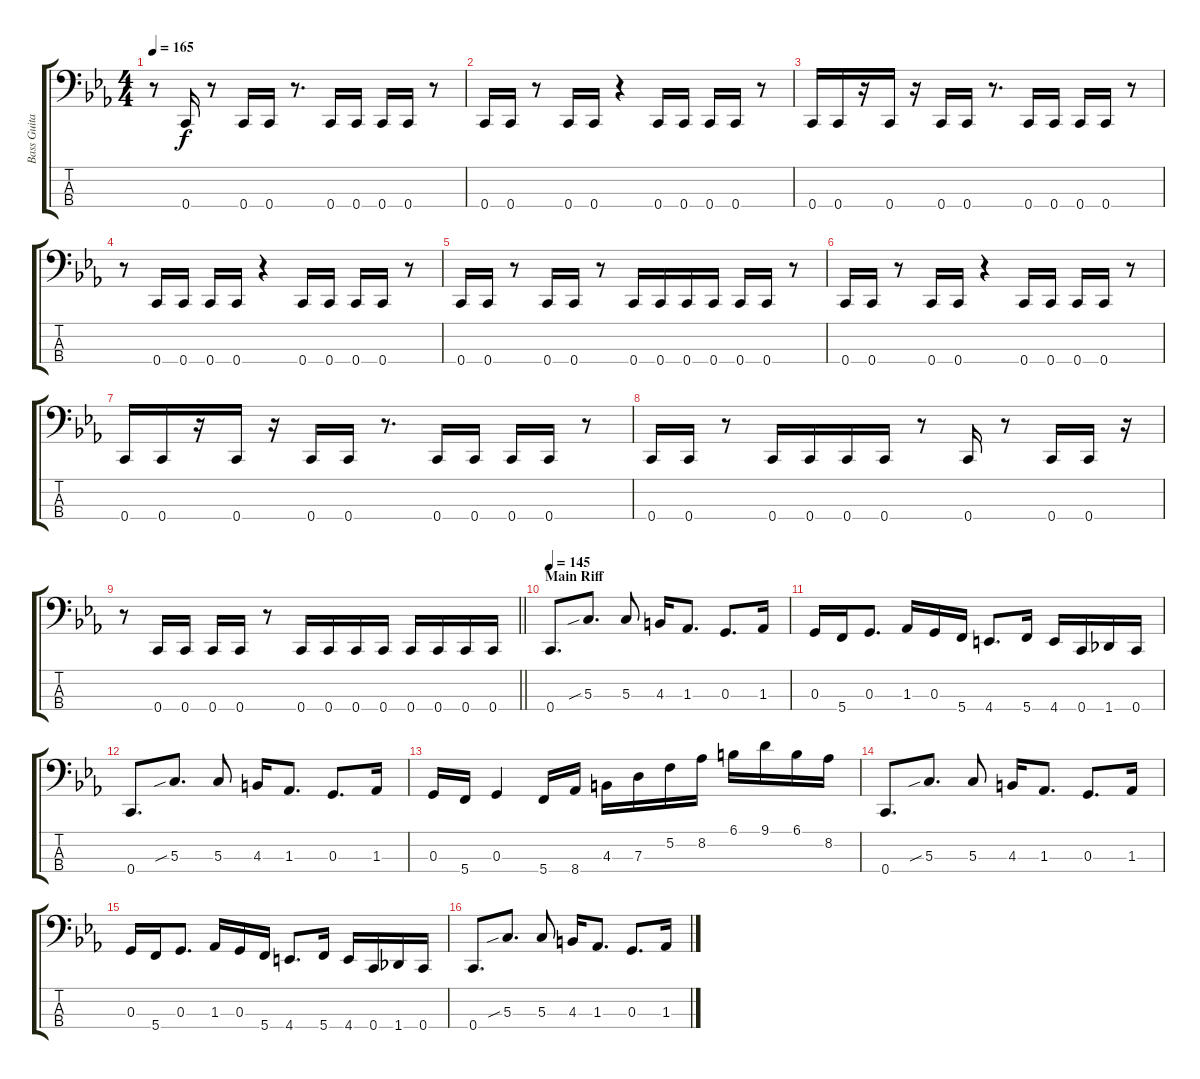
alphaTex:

\track ("Bass Guitar" "Bass Guita") {instrument electricbassfinger}
\staff {score tabs}
\tuning (F2 C2 G1 C1) {hide}
\ts (4 4)
\tempo 165
\clef f4
\ks eb
r.8{dy f} 0.4.16 r.8 0.4.16 0.4.16 r.8{d} 0.4.16 0.4.16 0.4.16 0.4.16 r.8 |
0.4.16 0.4.16 r.8 0.4.16 0.4.16 r.4 0.4.16 0.4.16 0.4.16 0.4.16 r.8 |
0.4.16 0.4.16 r.16 0.4.16 r.16 0.4.16 0.4.16 r.8{d} 0.4.16 0.4.16 0.4.16 0.4.16 r.8 |
r.8 0.4.16 0.4.16 0.4.16 0.4.16 r.4 0.4.16 0.4.16 0.4.16 0.4.16 r.8 |
0.4.16 0.4.16 r.8 0.4.16 0.4.16 r.8 0.4.16 0.4.16 0.4.16 0.4.16 0.4.16 0.4.16 r.8 |
0.4.16 0.4.16 r.8 0.4.16 0.4.16 r.4 0.4.16 0.4.16 0.4.16 0.4.16 r.8 |
0.4.16 0.4.16 r.16 0.4.16 r.16 0.4.16 0.4.16 r.8{d} 0.4.16 0.4.16 0.4.16 0.4.16 r.8 |
0.4.16 0.4.16 r.8 0.4.16 0.4.16 0.4.16 0.4.16 r.8 0.4.16 r.8 0.4.16 0.4.16 r.16 |
\barLineRight lightlight
r.8 0.4.16 0.4.16 0.4.16 0.4.16 r.8 0.4.16 0.4.16 0.4.16 0.4.16 0.4.16 0.4.16 0.4.16 0.4.16 |
\section ("" "Main Riff")
\tempo 145
0.4.8{d} 5.3{sib}.8{d} 5.3.8 4.3.16 1.3.8{d} 0.3.8{d} 1.3.16 |
0.3.16 5.4.16 0.3.8{d} 1.3.16 0.3.16 5.4.16 4.4.8{d} 5.4.16 4.4.16 0.4.16 1.4.16 0.4.16 |
0.4.8{d} 5.3{sib}.8{d} 5.3.8 4.3.16 1.3.8{d} 0.3.8{d} 1.3.16 |
0.3.16 5.4.16 0.3.4 5.4.16 8.4.16 4.3.16 7.3.16 5.2.16 8.2.16 6.1.16 9.1.16 6.1.16 8.2.16 |
0.4.8{d} 5.3{sib}.8{d} 5.3.8 4.3.16 1.3.8{d} 0.3.8{d} 1.3.16 |
0.3.16 5.4.16 0.3.8{d} 1.3.16 0.3.16 5.4.16 4.4.8{d} 5.4.16 4.4.16 0.4.16 1.4.16 0.4.16 |
0.4.8{d} 5.3{sib}.8{d} 5.3.8 4.3.16 1.3.8{d} 0.3.8{d} 1.3.16
